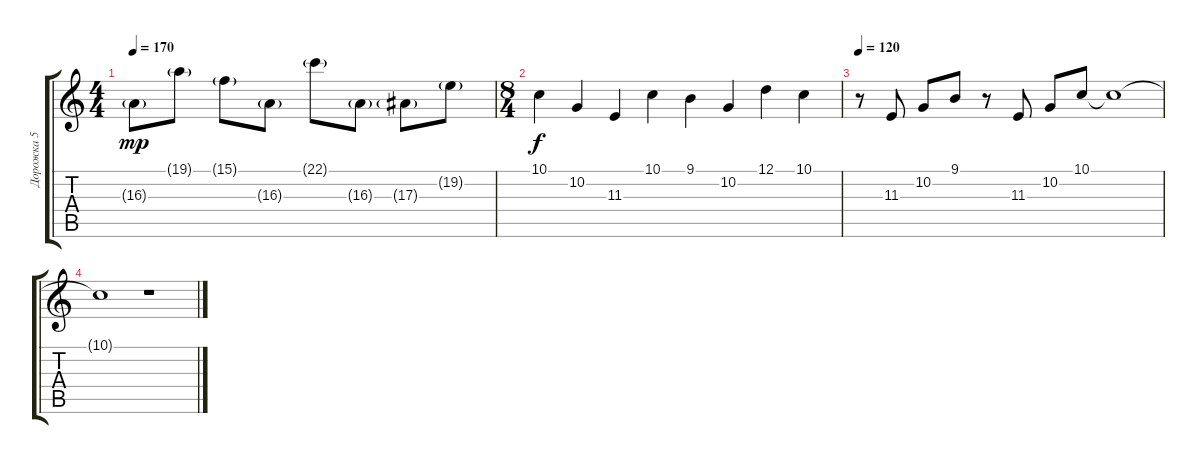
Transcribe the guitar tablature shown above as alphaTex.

\track ("Дорожка 5" "Дорожка 5") {instrument stringensemble1}
\staff {score tabs}
\tuning (D4 A3 F3 C3 G2 D2) {hide}
\ts (4 4)
\tempo 170
\clef g2
\ks c
16.3{g}.8{dy mp} 19.1{g}.8 15.1{g}.8 16.3{g}.8 22.1{g}.8 16.3{g}.8 17.3{g}.8 19.2{g}.8 |
\ts (8 4)
10.1.4{dy f} 10.2.4 11.3.4 10.1.4 9.1.4 10.2.4 12.1.4 10.1.4 |
\tempo 120
r.8 11.3.8 10.2.8 9.1.8 r.8 11.3.8 10.2.8 10.1.8 10.1{t}.1 |
10.1{t}.1 r.1
